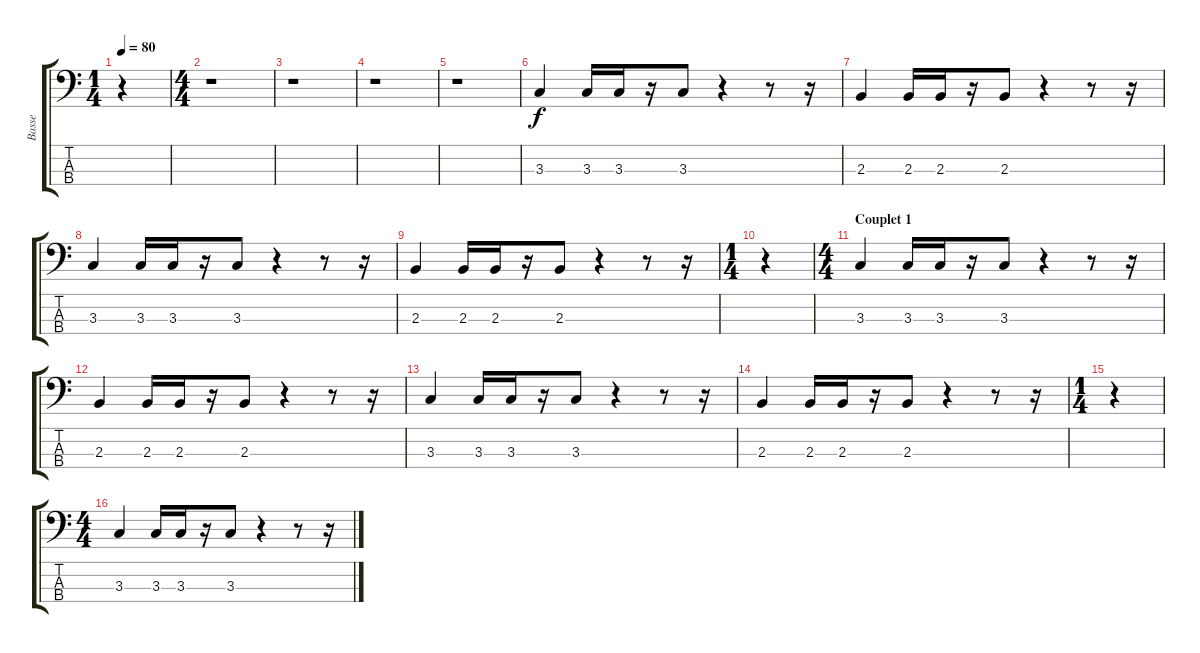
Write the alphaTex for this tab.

\track ("Basse" "Basse") {instrument electricbassfinger}
\staff {score tabs}
\tuning (G2 D2 A1 E1) {hide}
\ts (1 4)
\tempo 80
\clef f4
\ks c
r.4{dy f instrument electricbassfinger} |
\ts (4 4)
r.1 |
r.1 |
r.1 |
r.1 |
3.3.4 3.3.16 3.3.16 r.16 3.3.8 r.4 r.8 r.16 |
2.3.4 2.3.16 2.3.16 r.16 2.3.8 r.4 r.8 r.16 |
3.3.4 3.3.16 3.3.16 r.16 3.3.8 r.4 r.8 r.16 |
2.3.4 2.3.16 2.3.16 r.16 2.3.8 r.4 r.8 r.16 |
\ts (1 4)
r.4 |
\ts (4 4)
\section ("" "Couplet 1")
3.3.4 3.3.16 3.3.16 r.16 3.3.8 r.4 r.8 r.16 |
2.3.4 2.3.16 2.3.16 r.16 2.3.8 r.4 r.8 r.16 |
3.3.4 3.3.16 3.3.16 r.16 3.3.8 r.4 r.8 r.16 |
2.3.4 2.3.16 2.3.16 r.16 2.3.8 r.4 r.8 r.16 |
\ts (1 4)
r.4 |
\ts (4 4)
3.3.4 3.3.16 3.3.16 r.16 3.3.8 r.4 r.8 r.16
